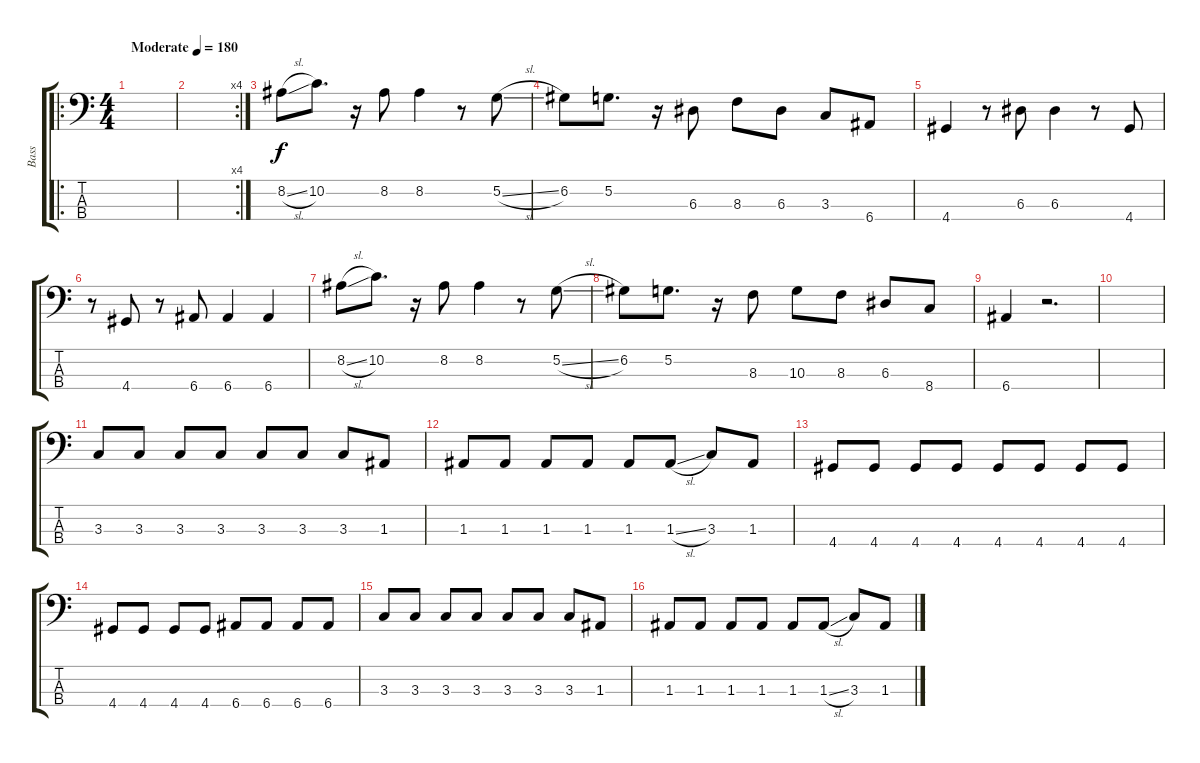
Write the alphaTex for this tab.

\track ("Bass" "Bass") {instrument electricbassfinger}
\staff {score tabs}
\tuning (G2 D2 A1 E1) {hide}
\ro
\ts (4 4)
\tempo (180 "Moderate")
\clef f4
\ks c
|
\rc 4
|
8.2{sl}.8 10.2.8{d} r.16 8.2.8 8.2.4 r.8 5.2{sl}.8 |
6.2.8 5.2.8{d} r.16 6.3.8 8.3.8 6.3.8 3.3.8 6.4.8 |
4.4.4 r.8 6.3.8 6.3.4 r.8 4.4.8 |
r.8 4.4.8 r.8 6.4.8 6.4.4 6.4.4 |
8.2{sl}.8 10.2.8{d} r.16 8.2.8 8.2.4 r.8 5.2{sl}.8 |
6.2.8 5.2.8{d} r.16 8.3.8 10.3.8 8.3.8 6.3.8 8.4.8 |
6.4.4 r.2{d} |
|
3.3.8 3.3.8 3.3.8 3.3.8 3.3.8 3.3.8 3.3.8 1.3.8 |
1.3.8 1.3.8 1.3.8 1.3.8 1.3.8 1.3{sl}.8 3.3.8 1.3.8 |
4.4.8 4.4.8 4.4.8 4.4.8 4.4.8 4.4.8 4.4.8 4.4.8 |
4.4.8 4.4.8 4.4.8 4.4.8 6.4.8 6.4.8 6.4.8 6.4.8 |
3.3.8 3.3.8 3.3.8 3.3.8 3.3.8 3.3.8 3.3.8 1.3.8 |
1.3.8 1.3.8 1.3.8 1.3.8 1.3.8 1.3{sl}.8 3.3.8 1.3.8
